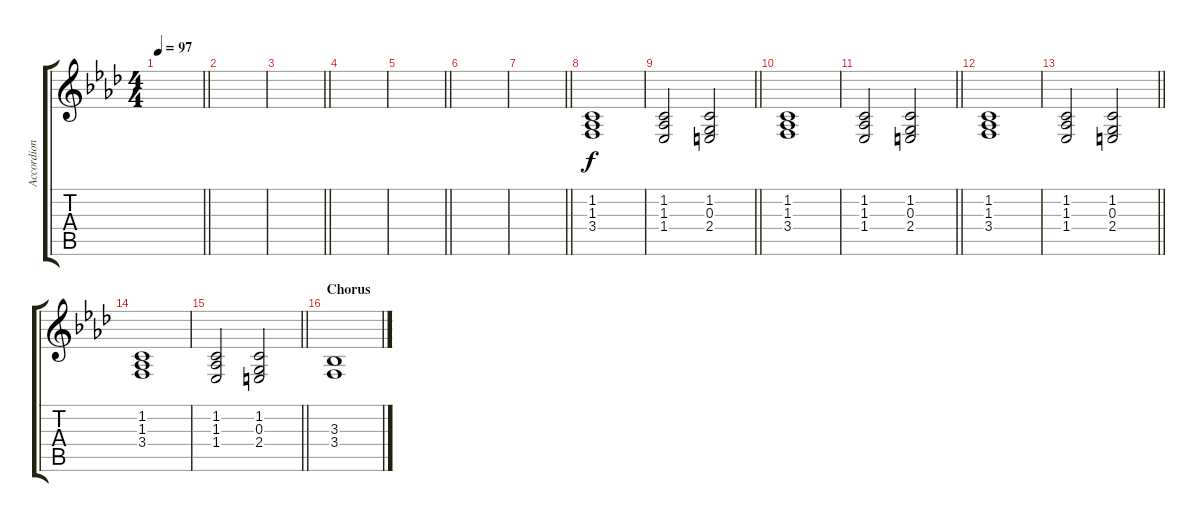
\track ("Accordion 2" "Accordion ") {instrument accordion}
\staff {score tabs}
\tuning (E4 B3 G3 D3 A2 E2) {hide}
\ts (4 4)
\tempo 97
\clef g2
\barLineRight lightlight
\ks fminor
|
|
\barLineRight lightlight
|
|
\barLineRight lightlight
|
|
\barLineRight lightlight
|
(1.2 1.3 3.4).1 |
\barLineRight lightlight
(1.2 1.3 1.4).2 (1.2 0.3 2.4).2 |
(1.2 1.3 3.4).1 |
\barLineRight lightlight
(1.2 1.3 1.4).2 (1.2 0.3 2.4).2 |
(1.2 1.3 3.4).1 |
\barLineRight lightlight
(1.2 1.3 1.4).2 (1.2 0.3 2.4).2 |
(1.2 1.3 3.4).1 |
\barLineRight lightlight
(1.2 1.3 1.4).2 (1.2 0.3 2.4).2 |
\section ("" "Chorus")
(3.3 3.4).1
